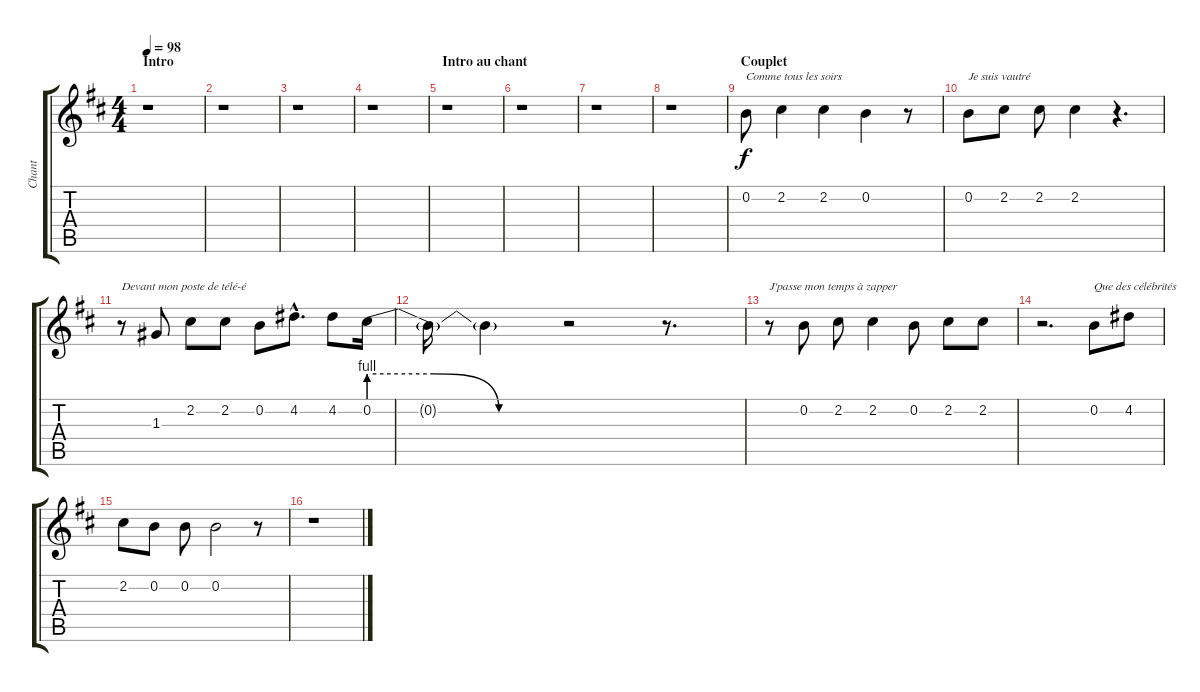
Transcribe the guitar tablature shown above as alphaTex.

\track ("Chant" "Chant") {instrument distortionguitar}
\staff {score tabs}
\tuning (E4 B3 G3 D3 A2 E2) {hide}
\ts (4 4)
\section ("" "Intro")
\tempo 98
\clef g2
\ks d
r.1{dy f instrument distortionguitar} |
r.1 |
r.1 |
r.1 |
\section ("" "Intro au chant")
r.1 |
r.1 |
r.1 |
r.1 |
\section ("" "Couplet")
0.2.8{txt "Comme tous les soirs"} 2.2.4 2.2.4 0.2.4 r.8 |
0.2.8{txt "Je suis vautré"} 2.2.8 2.2.8 2.2.4 r.4{d} |
r.8{txt "Devant mon poste de télé-é"} 1.3.8 2.2.8 2.2.8 0.2.8 4.2{hac}.8{d} 4.2.8 0.2{be (custom 0 4 20 4 40 0 60 0)}.16 |
0.2{t}.16 0.2{t}.4 r.2 r.8{d} |
r.8{txt "J'passe mon temps à zapper"} 0.2.8 2.2.8 2.2.4 0.2.8 2.2.8 2.2.8 |
r.2{d} 0.2.8{txt "Que des célébrités"} 4.2.8 |
2.2.8 0.2.8 0.2.8 0.2.2 r.8 |
r.1
